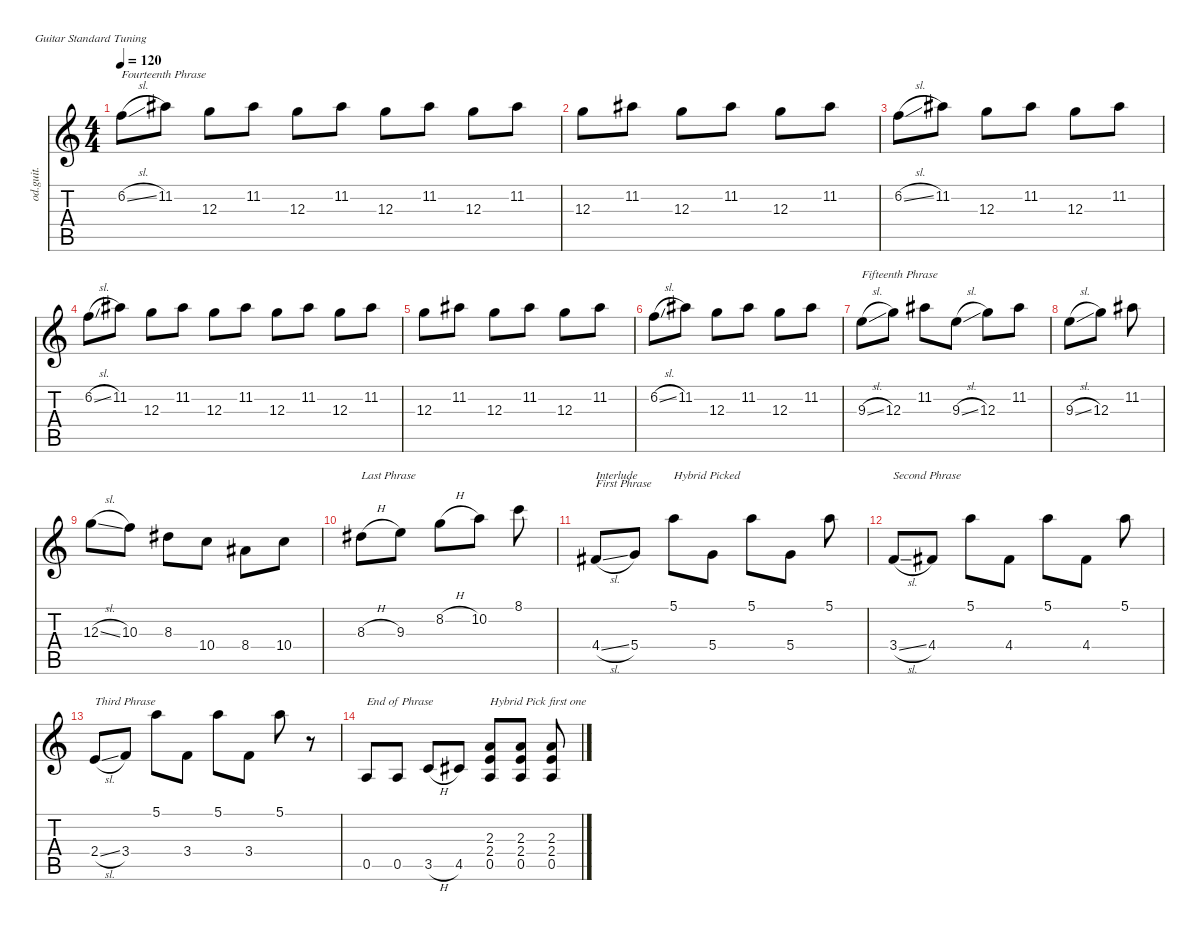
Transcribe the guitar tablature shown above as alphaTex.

\defaultSystemsLayout 4
\hideDynamics
\bracketExtendMode nobrackets
\otherSystemsTrackNameOrientation horizontal
\track ("Overdriven Guitar" "od.guit.") {instrument overdrivenguitar}
\staff {score tabs}
\tuning (E4 B3 G3 D3 A2 E2)
\ts (4 4)
\tempo 120
\clef g2
\ks c
6.2{sl}.8{txt "Fourteenth Phrase" dy mf beam Down} 11.2{acc #}.8{beam Down} 12.3.8{beam Down} 11.2{acc #}.8{beam Down} 12.3.8{beam Down} 11.2{acc #}.8{beam Down} 12.3.8{beam Down} 11.2{acc #}.8{beam Down} 12.3.8{beam Down} 11.2{acc #}.8{beam Down} |
12.3.8{beam Down} 11.2{acc #}.8{beam Down} 12.3.8{beam Down} 11.2{acc #}.8{beam Down} 12.3.8{beam Down} 11.2{acc #}.8{beam Down} |
6.2{sl}.8{beam Down} 11.2{acc #}.8{beam Down} 12.3.8{beam Down} 11.2{acc #}.8{beam Down} 12.3.8{beam Down} 11.2{acc #}.8{beam Down} |
6.2{sl}.8{beam Down} 11.2{acc #}.8{beam Down} 12.3.8{beam Down} 11.2{acc #}.8{beam Down} 12.3.8{beam Down} 11.2{acc #}.8{beam Down} 12.3.8{beam Down} 11.2{acc #}.8{beam Down} 12.3.8{beam Down} 11.2{acc #}.8{beam Down} |
12.3.8{beam Down} 11.2{acc #}.8{beam Down} 12.3.8{beam Down} 11.2{acc #}.8{beam Down} 12.3.8{beam Down} 11.2{acc #}.8{beam Down} |
6.2{sl}.8{beam Down} 11.2{acc #}.8{beam Down} 12.3.8{beam Down} 11.2{acc #}.8{beam Down} 12.3.8{beam Down} 11.2{acc #}.8{beam Down} |
9.3{sl}.8{txt "Fifteenth Phrase" beam Down} 12.3.8{beam Down} 11.2{acc #}.8{beam Down} 9.3{sl}.8{beam Down} 12.3.8{beam Down} 11.2{acc #}.8{beam Down} |
9.3{sl}.8{beam Down} 12.3.8{beam Down} 11.2{acc #}.8{beam Down} |
12.3{sl}.8{beam Down} 10.3.8{beam Down} 8.3{acc #}.8{beam Down} 10.4.8{beam Down} 8.4{acc #}.8{beam Down} 10.4.8{beam Down} |
8.3{h acc #}.8{txt "Last Phrase" beam Down} 9.3.8{beam Down} 8.2{h}.8{beam Down} 10.2.8{beam Down} 8.1.8{beam Down} |
4.4{sl acc #}.8{txt "Interlude\n\nFirst Phrase" beam Up} 5.4.8{beam Up} 5.1.8{txt "\n\nHybrid Picked" beam Down} 5.4.8{beam Down} 5.1.8{beam Down} 5.4.8{beam Down} 5.1.8{beam Down} |
3.4{sl}.8{txt "\n\nSecond Phrase" beam Up} 4.4{acc #}.8{beam Up} 5.1.8{beam Down} 4.4{acc #}.8{beam Down} 5.1.8{beam Down} 4.4{acc #}.8{beam Down} 5.1.8{beam Down} |
2.4{sl}.8{txt "\nThird Phrase" beam Up} 3.4.8{beam Up} 5.1.8{beam Down} 3.4.8{beam Down} 5.1.8{beam Down} 3.4.8{beam Down} 5.1.8{beam Down} r.8{beam Down} |
0.5.8{txt "End of Phrase" beam Up} 0.5.8{beam Up} 3.5{h}.8{beam Up} 4.5{acc #}.8{beam Up} (0.5 2.4 2.3).8{txt "Hybrid Pick first one" beam Up} (0.5 2.4 2.3).8{beam Up} (0.5 2.4 2.3).8{beam Up}
